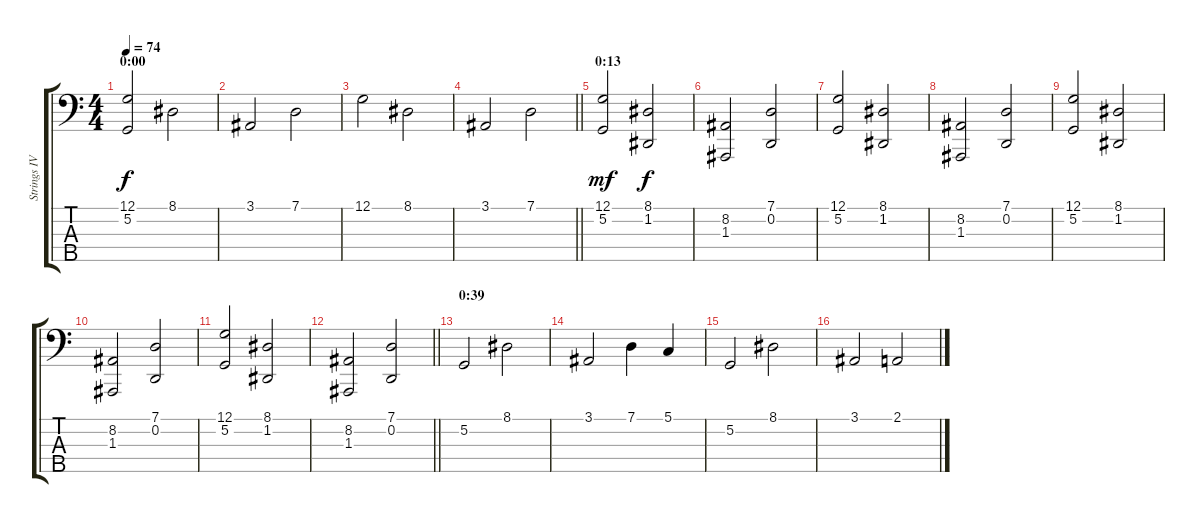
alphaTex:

\track ("Strings IV" "Strings IV") {instrument stringensemble1}
\staff {score tabs}
\tuning (G2 D2 A1 E1 B0) {hide}
\ts (4 4)
\section ("" "0:00 ")
\tempo 74
\clef f4
\ks c
(12.1 5.2).2{dy f volume 9 instrument stringensemble1} 8.1.2{volume 11} |
3.1.2 7.1.2 |
12.1.2 8.1.2 |
\barLineRight lightlight
3.1.2 7.1.2 |
\section ("" "0:13 ")
(12.1 5.2).2{dy mf volume 14} (8.1 1.2).2{dy f} |
(8.2 1.3).2 (7.1 0.2).2 |
(12.1 5.2).2 (8.1 1.2).2 |
(8.2 1.3).2 (7.1 0.2).2 |
(12.1 5.2).2 (8.1 1.2).2 |
(8.2 1.3).2 (7.1 0.2).2 |
(12.1 5.2).2 (8.1 1.2).2 |
\barLineRight lightlight
(8.2 1.3).2 (7.1 0.2).2 |
\section ("" "0:39")
5.2.2 8.1.2 |
3.1.2 7.1.4 5.1.4 |
5.2.2 8.1.2 |
3.1.2 2.1.2
